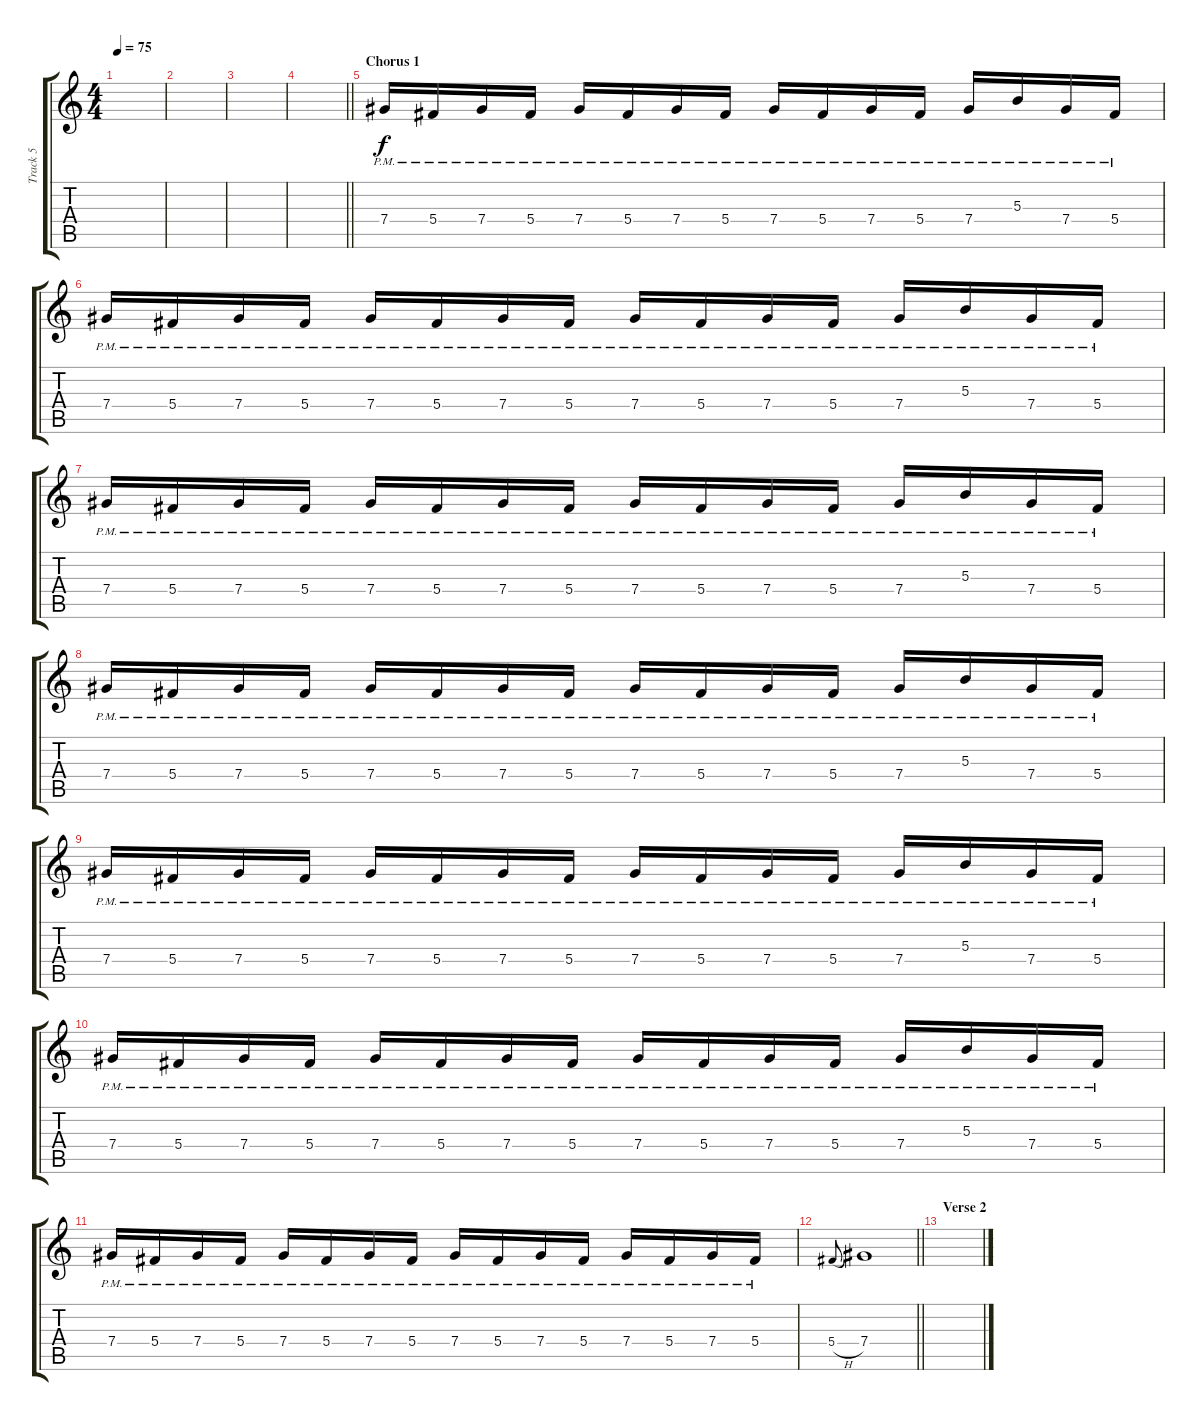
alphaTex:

\track ("Track 5" "Track 5") {instrument overdrivenguitar}
\staff {score tabs}
\tuning (Eb4 Bb3 Gb3 Db3 Ab2 Db2) {hide}
\ts (4 4)
\tempo 75
\clef g2
\ks c
|
|
|
\barLineRight lightlight
|
\section ("" "Chorus 1")
7.4{pm}.16 5.4{pm}.16 7.4{pm}.16 5.4{pm}.16 7.4{pm}.16 5.4{pm}.16 7.4{pm}.16 5.4{pm}.16 7.4{pm}.16 5.4{pm}.16 7.4{pm}.16 5.4{pm}.16 7.4{pm}.16 5.3{pm}.16 7.4{pm}.16 5.4{pm}.16 |
7.4{pm}.16 5.4{pm}.16 7.4{pm}.16 5.4{pm}.16 7.4{pm}.16 5.4{pm}.16 7.4{pm}.16 5.4{pm}.16 7.4{pm}.16 5.4{pm}.16 7.4{pm}.16 5.4{pm}.16 7.4{pm}.16 5.3{pm}.16 7.4{pm}.16 5.4{pm}.16 |
7.4{pm}.16 5.4{pm}.16 7.4{pm}.16 5.4{pm}.16 7.4{pm}.16 5.4{pm}.16 7.4{pm}.16 5.4{pm}.16 7.4{pm}.16 5.4{pm}.16 7.4{pm}.16 5.4{pm}.16 7.4{pm}.16 5.3{pm}.16 7.4{pm}.16 5.4{pm}.16 |
7.4{pm}.16 5.4{pm}.16 7.4{pm}.16 5.4{pm}.16 7.4{pm}.16 5.4{pm}.16 7.4{pm}.16 5.4{pm}.16 7.4{pm}.16 5.4{pm}.16 7.4{pm}.16 5.4{pm}.16 7.4{pm}.16 5.3{pm}.16 7.4{pm}.16 5.4{pm}.16 |
7.4{pm}.16 5.4{pm}.16 7.4{pm}.16 5.4{pm}.16 7.4{pm}.16 5.4{pm}.16 7.4{pm}.16 5.4{pm}.16 7.4{pm}.16 5.4{pm}.16 7.4{pm}.16 5.4{pm}.16 7.4{pm}.16 5.3{pm}.16 7.4{pm}.16 5.4{pm}.16 |
7.4{pm}.16 5.4{pm}.16 7.4{pm}.16 5.4{pm}.16 7.4{pm}.16 5.4{pm}.16 7.4{pm}.16 5.4{pm}.16 7.4{pm}.16 5.4{pm}.16 7.4{pm}.16 5.4{pm}.16 7.4{pm}.16 5.3{pm}.16 7.4{pm}.16 5.4{pm}.16 |
7.4{pm}.16 5.4{pm}.16 7.4{pm}.16 5.4{pm}.16 7.4{pm}.16 5.4{pm}.16 7.4{pm}.16 5.4{pm}.16 7.4{pm}.16 5.4{pm}.16 7.4{pm}.16 5.4{pm}.16 7.4{pm}.16 5.4{pm}.16 7.4{pm}.16 5.4{pm}.16 |
\barLineRight lightlight
5.4{h}.8{gr onbeat} 7.4.1 |
\section ("" "Verse 2")
